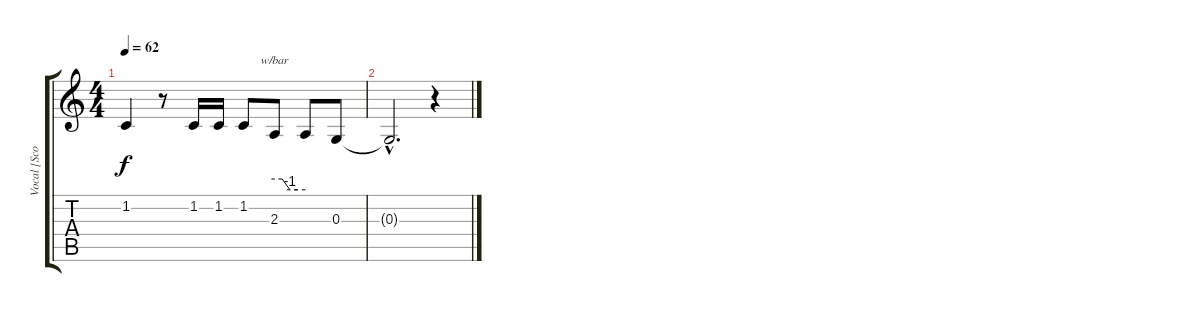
\track ("Vocal [Scott]" "Vocal [Sco") {instrument lead2sawtooth}
\staff {score tabs}
\tuning (E4 B3 G3 D3 A2 E2) {hide}
\ts (4 4)
\tempo 62
\clef g2
\ks c
1.2{t}.4{dy f} r.8 1.2.16 1.2.16 1.2.8 2.3.8{tbe (custom default 0 0 15 0 30 -4 45 -4 60 -4)} 2.3{t}.8 0.3.8 |
0.3{hac t}.2{d} r.4
